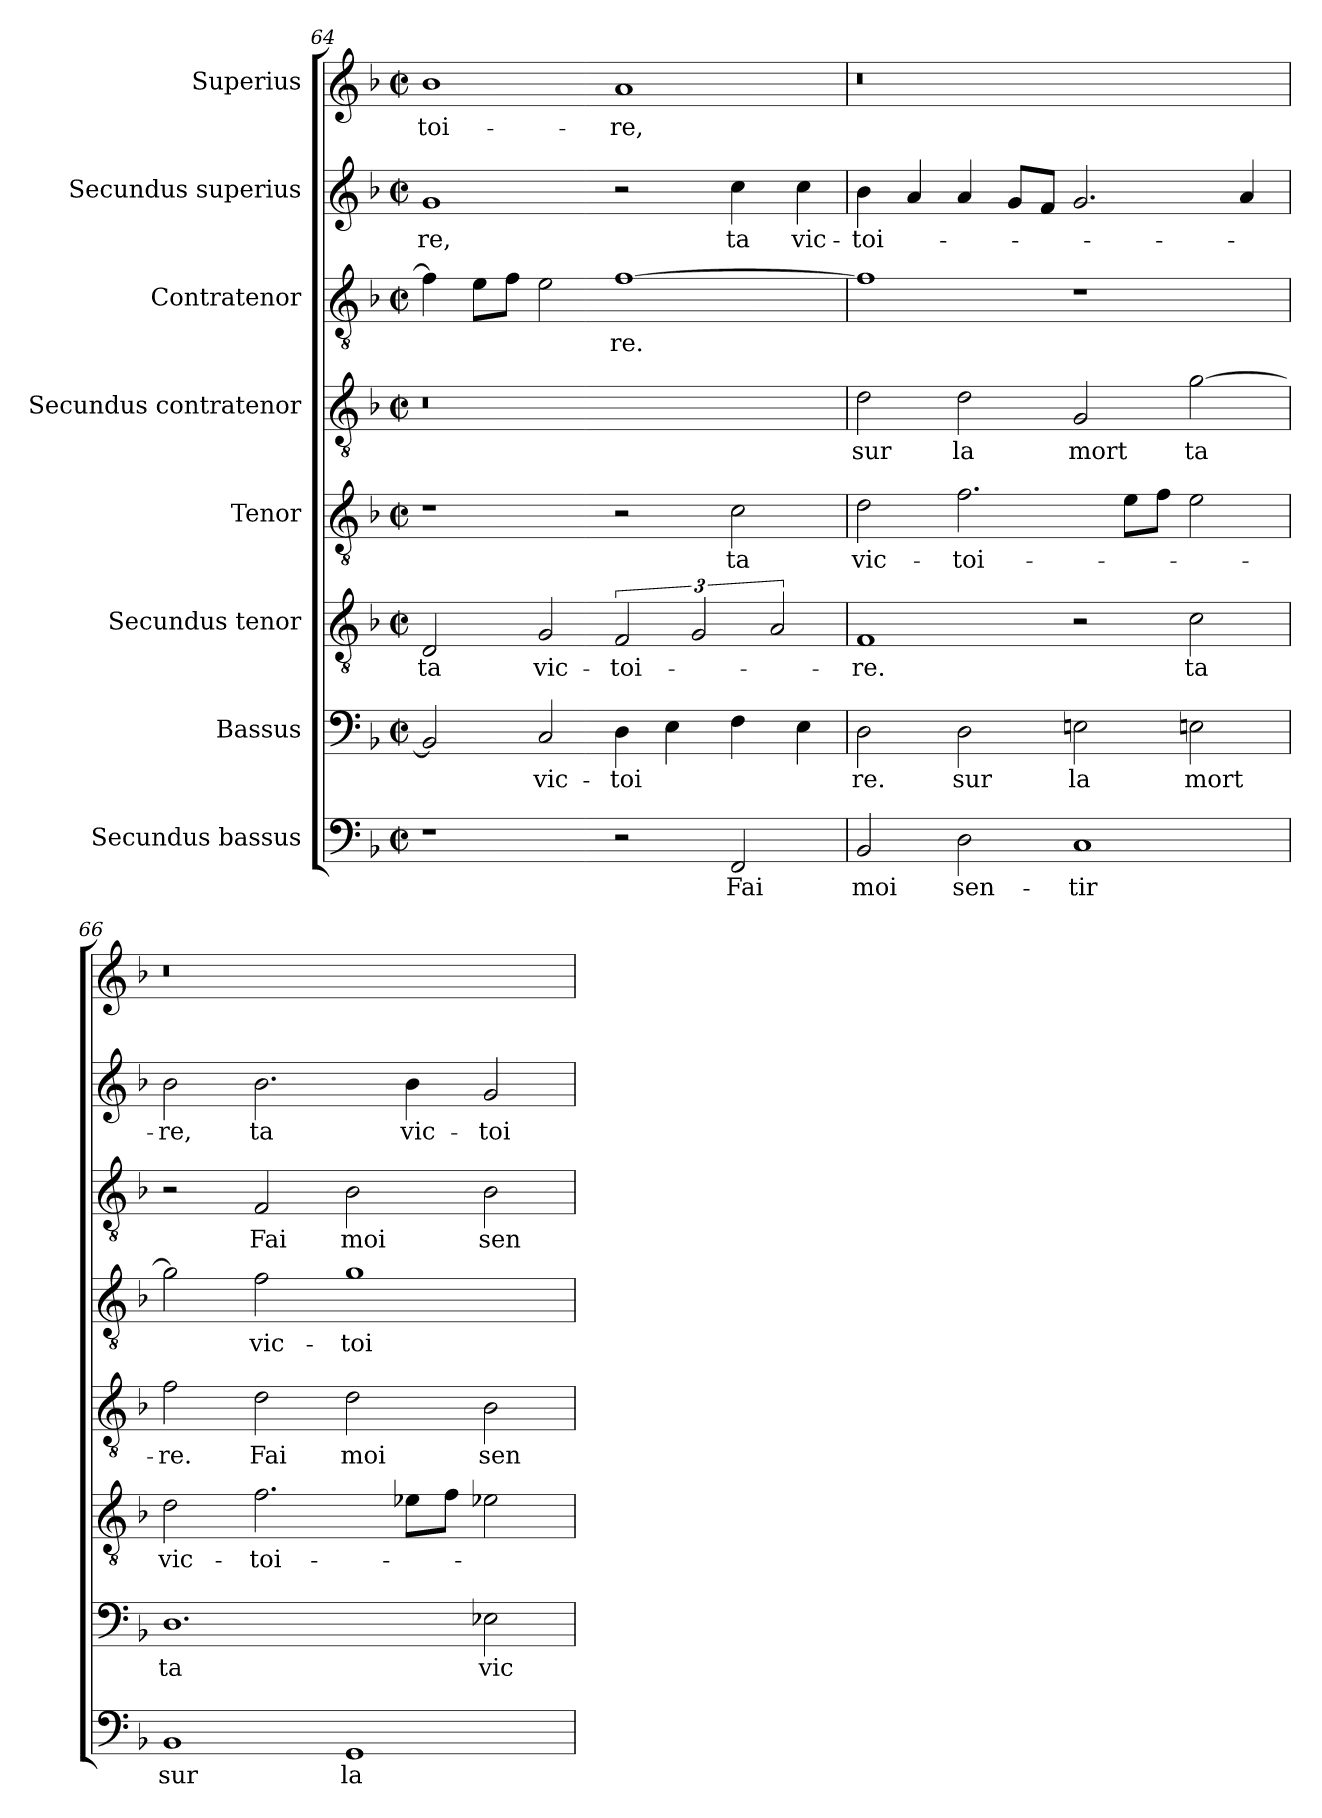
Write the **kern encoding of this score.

**kern	**text	**kern	**text	**kern	**text	**kern	**text	**kern	**text	**kern	**text	**kern	**text	**kern	**text
*part8	*part8	*part7	*part7	*part6	*part6	*part5	*part5	*part4	*part4	*part3	*part3	*part2	*part2	*part1	*part1
*staff8	*staff8	*staff7	*staff7	*staff6	*staff6	*staff5	*staff5	*staff4	*staff4	*staff3	*staff3	*staff2	*staff2	*staff1	*staff1
*I"Secundus bassus	*	*I"Bassus	*	*I"Secundus tenor	*	*I"Tenor	*	*I"Secundus contratenor	*	*I"Contratenor	*	*I"Secundus superius	*	*I"Superius	*
*clefF4	*	*clefF4	*	*clefGv2	*	*clefGv2	*	*clefGv2	*	*clefGv2	*	*clefG2	*	*clefG2	*
*k[b-]	*	*k[b-]	*	*k[b-]	*	*k[b-]	*	*k[b-]	*	*k[b-]	*	*k[b-]	*	*k[b-]	*
*F:	*	*F:	*	*F:	*	*F:	*	*F:	*	*F:	*	*F:	*	*F:	*
*M2/2	*	*M2/2	*	*M2/2	*	*M2/2	*	*M2/2	*	*M2/2	*	*M2/2	*	*M2/2	*
*met(c|)	*	*met(c|)	*	*met(c|)	*	*met(c|)	*	*met(c|)	*	*met(c|)	*	*met(c|)	*	*met(c|)	*
=64	=64	=64	=64	=64	=64	=64	=64	=64	=64	=64	=64	=64	=64	=64	=64
!	!	!	!	!	!	!	!	!LO:N:vis=0	!	!	!	!	!	!	!
1r	.	2BB-/]	.	2D/	ta	1r	.	1r	.	4f\]	.	1g/	-re,	1b-\	-toi-
.	.	.	.	.	.	.	.	.	.	8e\L	.	.	.	.	.
.	.	.	.	.	.	.	.	.	.	8f\J	.	.	.	.	.
.	.	2C/	vic-	2G/	vic-	.	.	.	.	2e\	.	.	.	.	.
2r	.	4D\	-toi	3F/	-toi-	2r	.	1ryy	.	[1f\	-re.	2r	.	1a/	-re,
.	.	4E\	.	.	.	.	.	.	.	.	.	.	.	.	.
.	.	.	.	3G/	.	.	.	.	.	.	.	.	.	.	.
2FF/	Fai	4F\	.	.	.	2c\	ta	.	.	.	.	4cc\	ta	.	.
.	.	.	.	3A/	.	.	.	.	.	.	.	.	.	.	.
.	.	4E\	.	.	.	.	.	.	.	.	.	4cc\	vic-	.	.
=65	=65	=65	=65	=65	=65	=65	=65	=65	=65	=65	=65	=65	=65	=65	=65
!	!	!	!	!	!	!	!	!	!	!	!	!	!	!LO:N:vis=0	!
2BB-/	moi	2D\	re.	1F/	-re.	2d\	vic-	2d\	sur	1f\]	.	4b-\	-toi-	1r	.
.	.	.	.	.	.	.	.	.	.	.	.	4a/	.	.	.
2D\	sen-	2D\	sur	.	.	2.f\	-toi-	2d\	la	.	.	4a/	.	.	.
.	.	.	.	.	.	.	.	.	.	.	.	8g/L	.	.	.
.	.	.	.	.	.	.	.	.	.	.	.	8f/J	.	.	.
1C/	-tir	2En\	la	2r	.	.	.	2G/	mort	1r	.	2.g/	.	1ryy	.
.	.	.	.	.	.	8e\L	.	.	.	.	.	.	.	.	.
.	.	.	.	.	.	8f\J	.	.	.	.	.	.	.	.	.
.	.	2En\	mort	2c\	ta	2e\	.	[2g\	ta	.	.	.	.	.	.
.	.	.	.	.	.	.	.	.	.	.	.	4a/	.	.	.
!!LO:PB:g=z
=66	=66	=66	=66	=66	=66	=66	=66	=66	=66	=66	=66	=66	=66	=66	=66
!	!	!	!	!	!	!	!	!	!	!	!	!	!	!LO:N:vis=0	!
1BB-/	sur	1.D\	ta	2d\	vic-	2f\	-re.	2g\]	.	2r	.	2b-\	-re,	1r	.
.	.	.	.	2.f\	-toi-	2d\	Fai	2f\	vic-	2F/	Fai	2.b-\	ta	.	.
1GG/	la	.	.	.	.	2d\	moi	1g\	-toi-	2B-\	moi	.	.	1ryy	.
.	.	.	.	8e-X\L	.	.	.	.	.	.	.	4b-\	vic-	.	.
.	.	.	.	8f\J	.	.	.	.	.	.	.	.	.	.	.
.	.	2E-X\	vic-	2e-X\	.	2B-\	sen-	.	.	2B-\	sen-	2g/	-toi-	.	.
=	=	=	=	=	=	=	=	=	=	=	=	=	=	=	=
*-	*-	*-	*-	*-	*-	*-	*-	*-	*-	*-	*-	*-	*-	*-	*-
